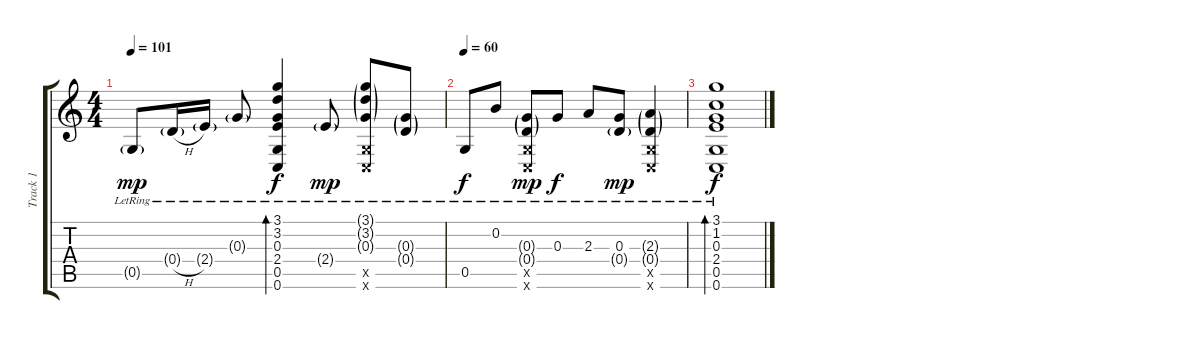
\track ("Track 1" "Track 1") {instrument acousticguitarsteel}
\staff {score tabs}
\tuning (E4 B3 G3 D3 G2 C2) {hide}
\ts (4 4)
\tempo 101
\clef g2
\ks c
0.5{g lr}.8{dy mp} 0.4{h g lr}.16 2.4{g lr}.16 0.3{g lr}.8 (3.1{lr} 3.2{lr} 0.3{lr} 2.4{lr} 0.5{lr} 0.6{lr}).4{bd 240 dy f} 2.4{g lr}.8{dy mp} (3.1{g lr} 3.2{g lr} 0.3{g lr} 0.5{x} 0.6{x}).8 (0.3{g lr} 0.4{g lr}).8 |
\tempo 60
0.5{lr}.8{dy f} 0.2{lr}.8 (0.3{g lr} 0.4{g lr} 0.5{x} 0.6{x}).8{dy mp} 0.3{lr}.8{dy f} 2.3{lr}.8 (0.3{lr} 0.4{g lr}).8{dy mp} (2.3{g lr} 0.4{g lr} 0.5{x} 0.6{x}).4 |
(3.1{lr} 1.2{lr} 0.3{lr} 2.4{lr} 0.5{lr} 0.6{lr}).1{bd 480 dy f}
